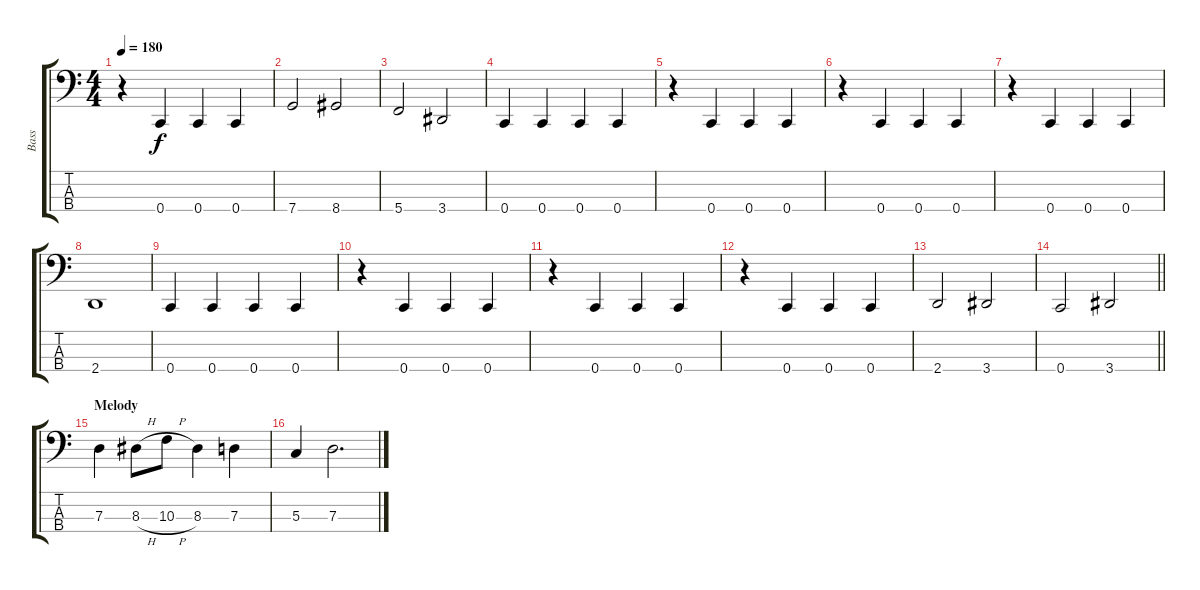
\track ("Bass" "Bass") {instrument electricbassfinger}
\staff {score tabs}
\tuning (F2 C2 G1 C1) {hide}
\ts (4 4)
\tempo 180
\clef f4
\ks c
r.4{dy f} 0.4.4 0.4.4 0.4.4 |
7.4.2 8.4.2 |
5.4.2 3.4.2 |
0.4.4 0.4.4 0.4.4 0.4.4 |
r.4 0.4.4 0.4.4 0.4.4 |
r.4 0.4.4 0.4.4 0.4.4 |
r.4 0.4.4 0.4.4 0.4.4 |
2.4.1 |
0.4.4 0.4.4 0.4.4 0.4.4 |
r.4 0.4.4 0.4.4 0.4.4 |
r.4 0.4.4 0.4.4 0.4.4 |
r.4 0.4.4 0.4.4 0.4.4 |
2.4.2 3.4.2 |
\barLineRight lightlight
0.4.2 3.4.2 |
\section ("" "Melody")
7.3.4 8.3{h}.8 10.3{h}.8 8.3.4 7.3.4 |
5.3.4 7.3.2{d}
